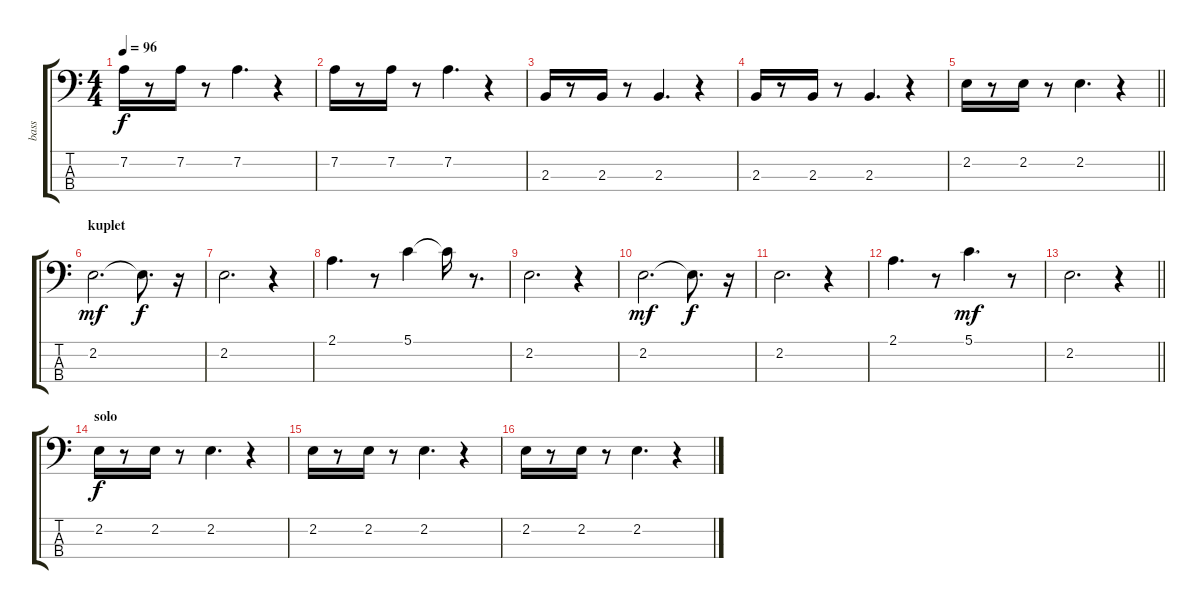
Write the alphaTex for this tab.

\track ("bass" "bass") {instrument electricbassfinger}
\staff {score tabs}
\tuning (G2 D2 A1 E1) {hide}
\ts (4 4)
\tempo 96
\clef f4
\ks c
7.2.16{dy f} r.8 7.2.16 r.8 7.2.4{d} r.4 |
7.2.16 r.8 7.2.16 r.8 7.2.4{d} r.4 |
2.3.16 r.8 2.3.16 r.8 2.3.4{d} r.4 |
2.3.16 r.8 2.3.16 r.8 2.3.4{d} r.4 |
\barLineRight lightlight
2.2.16 r.8 2.2.16 r.8 2.2.4{d} r.4 |
\section ("" "kuplet")
2.2.2{d dy mf} 2.2{t}.8{d dy f} r.16 |
2.2.2{d} r.4 |
2.1.4{d} r.8 5.1.4 5.1{t}.16 r.8{d} |
2.2.2{d} r.4 |
2.2.2{d dy mf} 2.2{t}.8{d dy f} r.16 |
2.2.2{d} r.4 |
2.1.4{d} r.8 5.1.4{d dy mf} r.8 |
\barLineRight lightlight
2.2.2{d} r.4 |
\section ("" "solo")
2.2.16{dy f} r.8 2.2.16 r.8 2.2.4{d} r.4 |
2.2.16 r.8 2.2.16 r.8 2.2.4{d} r.4 |
2.2.16 r.8 2.2.16 r.8 2.2.4{d} r.4
